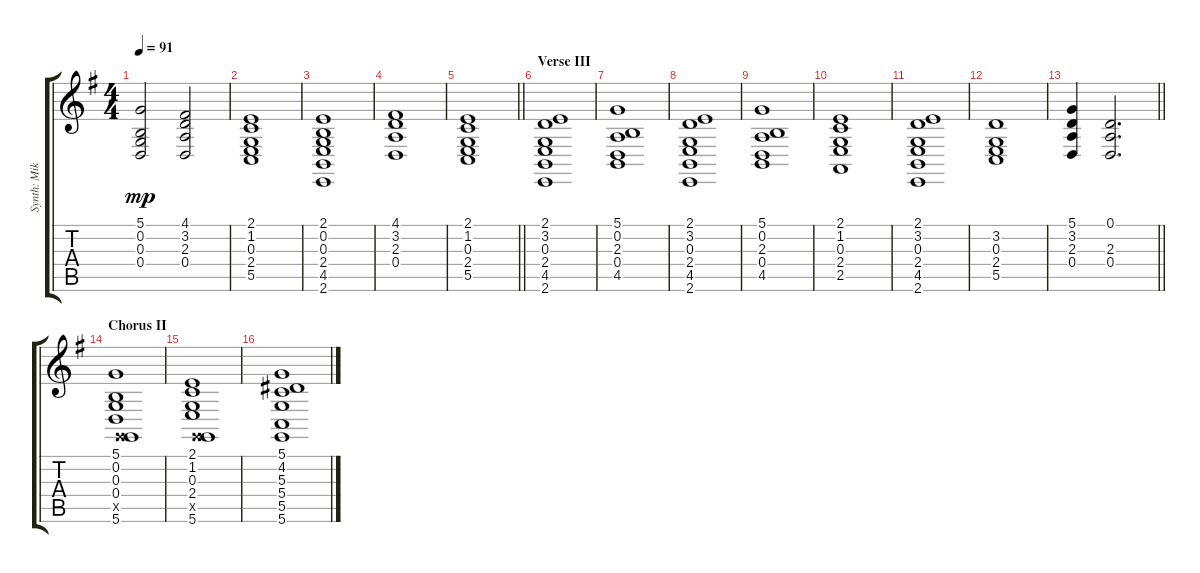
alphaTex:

\track ("Synth: Mike" "Synth: Mik") {instrument stringensemble1}
\staff {score tabs}
\tuning (D4 B3 G3 D3 G2 D2) {hide}
\ts (4 4)
\tempo 91
\clef g2
\ks g
(5.1 0.2 0.3 0.4).2{dy mp} (4.1 3.2 2.3 0.4).2 |
(2.1 1.2 0.3 2.4 5.5).1 |
(2.1 0.2 0.3 2.4 4.5 2.6).1 |
(4.1 3.2 2.3 0.4).1 |
\barLineRight lightlight
(2.1 1.2 0.3 2.4 5.5).1 |
\section ("" "Verse III")
(2.1 3.2 0.3 2.4 4.5 2.6).1 |
(5.1 0.2 2.3 0.4 4.5).1 |
(2.1 3.2 0.3 2.4 4.5 2.6).1 |
(5.1 0.2 2.3 0.4 4.5).1 |
(2.1 1.2 0.3 2.4 2.5).1 |
(2.1 3.2 0.3 2.4 4.5 2.6).1 |
(3.2 0.3 2.4 5.5).1 |
\barLineRight lightlight
(5.1 3.2 2.3 0.4).4 (0.1 2.3 0.4).2{d} |
\section ("" "Chorus II")
(5.1 0.2 0.3 0.4 0.5{x} 5.6).1 |
(2.1 1.2 0.3 2.4 0.5{x} 5.6).1 |
(5.1 4.2 5.3 5.4 5.5 5.6).1
